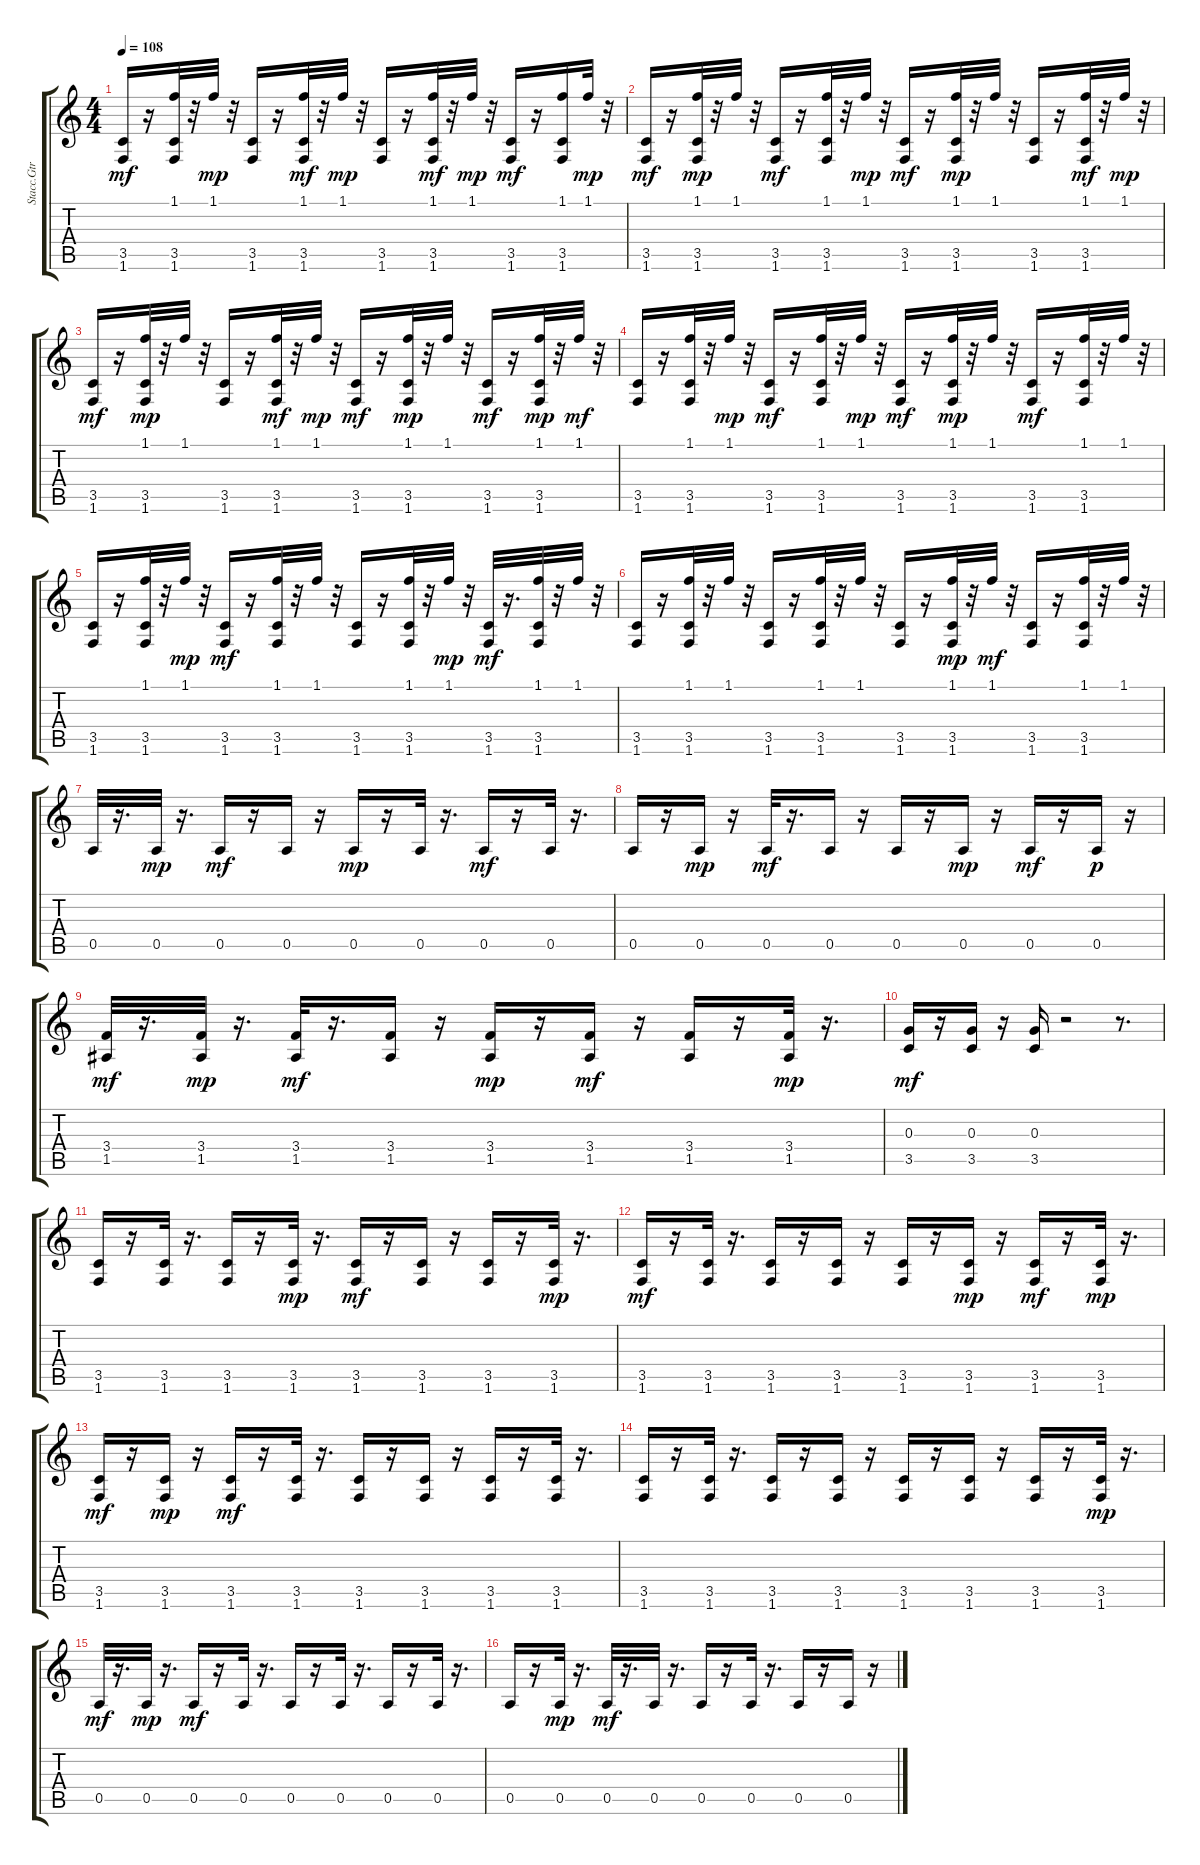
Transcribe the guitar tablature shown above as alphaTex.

\track ("Stacc.Gtr           " "Stacc.Gtr ") {instrument acousticguitarnylon}
\staff {score tabs}
\tuning (E4 B3 G3 D3 A2 E2) {hide}
\ts (4 4)
\tempo 108
\clef g2
\ks c
(3.5 1.6).16{dy mf} r.16 (1.1 3.5 1.6).32 r.32 1.1.32{dy mp} r.32 (3.5 1.6).16 r.16 (1.1 3.5 1.6).32{dy mf} r.32 1.1.32{dy mp} r.32 (3.5 1.6).16 r.16 (1.1 3.5 1.6).32{dy mf} r.32 1.1.32{dy mp} r.32 (3.5 1.6).16{dy mf} r.16 (1.1 3.5 1.6).16 1.1.32{dy mp} r.32 |
(3.5 1.6).16{dy mf} r.16 (1.1 3.5 1.6).32{dy mp} r.32 1.1.32 r.32 (3.5 1.6).16{dy mf} r.16 (1.1 3.5 1.6).32 r.32 1.1.32{dy mp} r.32 (3.5 1.6).16{dy mf} r.16 (1.1 3.5 1.6).32{dy mp} r.32 1.1.32 r.32 (3.5 1.6).16 r.16 (1.1 3.5 1.6).32{dy mf} r.32 1.1.32{dy mp} r.32 |
(3.5 1.6).16{dy mf} r.16 (1.1 3.5 1.6).32{dy mp} r.32 1.1.32 r.32 (3.5 1.6).16 r.16 (1.1 3.5 1.6).32{dy mf} r.32 1.1.32{dy mp} r.32 (3.5 1.6).16{dy mf} r.16 (1.1 3.5 1.6).32{dy mp} r.32 1.1.32 r.32 (3.5 1.6).16{dy mf} r.16 (1.1 3.5 1.6).32{dy mp} r.32 1.1.32{dy mf} r.32 |
(3.5 1.6).16 r.16 (1.1 3.5 1.6).32 r.32 1.1.32{dy mp} r.32 (3.5 1.6).16{dy mf} r.16 (1.1 3.5 1.6).32 r.32 1.1.32{dy mp} r.32 (3.5 1.6).16{dy mf} r.16 (1.1 3.5 1.6).32{dy mp} r.32 1.1.32 r.32 (3.5 1.6).16{dy mf} r.16 (1.1 3.5 1.6).32 r.32 1.1.32 r.32 |
(3.5 1.6).16 r.16 (1.1 3.5 1.6).32 r.32 1.1.32{dy mp} r.32 (3.5 1.6).16{dy mf} r.16 (1.1 3.5 1.6).32 r.32 1.1.32 r.32 (3.5 1.6).16 r.16 (1.1 3.5 1.6).32 r.32 1.1.32{dy mp} r.32 (3.5 1.6).32{dy mf} r.16{d} (1.1 3.5 1.6).32 r.32 1.1.32 r.32 |
(3.5 1.6).16 r.16 (1.1 3.5 1.6).32 r.32 1.1.32 r.32 (3.5 1.6).16 r.16 (1.1 3.5 1.6).32 r.32 1.1.32 r.32 (3.5 1.6).16 r.16 (1.1 3.5 1.6).32{dy mp} r.32 1.1.32{dy mf} r.32 (3.5 1.6).16 r.16 (1.1 3.5 1.6).32 r.32 1.1.32 r.32 |
0.5.32 r.16{d} 0.5.32{dy mp} r.16{d} 0.5.16{dy mf} r.16 0.5.16 r.16 0.5.16{dy mp} r.16 0.5.32 r.16{d} 0.5.16{dy mf} r.16 0.5.32 r.16{d} |
0.5.16 r.16 0.5.16{dy mp} r.16 0.5.32{dy mf} r.16{d} 0.5.16 r.16 0.5.16 r.16 0.5.16{dy mp} r.16 0.5.16{dy mf} r.16 0.5.16{dy p} r.16 |
(3.4 1.5).32{dy mf} r.16{d} (3.4 1.5).32{dy mp} r.16{d} (3.4 1.5).32{dy mf} r.16{d} (3.4 1.5).16 r.16 (3.4 1.5).16{dy mp} r.16 (3.4 1.5).16{dy mf} r.16 (3.4 1.5).16 r.16 (3.4 1.5).32{dy mp} r.16{d} |
(0.3 3.5).16{dy mf} r.16 (0.3 3.5).16 r.16 (0.3 3.5).16 r.2 r.8{d} |
(3.5 1.6).16 r.16 (3.5 1.6).32 r.16{d} (3.5 1.6).16 r.16 (3.5 1.6).32{dy mp} r.16{d} (3.5 1.6).16{dy mf} r.16 (3.5 1.6).16 r.16 (3.5 1.6).16 r.16 (3.5 1.6).32{dy mp} r.16{d} |
(3.5 1.6).16{dy mf} r.16 (3.5 1.6).32 r.16{d} (3.5 1.6).16 r.16 (3.5 1.6).16 r.16 (3.5 1.6).16 r.16 (3.5 1.6).16{dy mp} r.16 (3.5 1.6).16{dy mf} r.16 (3.5 1.6).32{dy mp} r.16{d} |
(3.5 1.6).16{dy mf} r.16 (3.5 1.6).16{dy mp} r.16 (3.5 1.6).16{dy mf} r.16 (3.5 1.6).32 r.16{d} (3.5 1.6).16 r.16 (3.5 1.6).16 r.16 (3.5 1.6).16 r.16 (3.5 1.6).32 r.16{d} |
(3.5 1.6).16 r.16 (3.5 1.6).32 r.16{d} (3.5 1.6).16 r.16 (3.5 1.6).16 r.16 (3.5 1.6).16 r.16 (3.5 1.6).16 r.16 (3.5 1.6).16 r.16 (3.5 1.6).32{dy mp} r.16{d} |
0.5.32{dy mf} r.16{d} 0.5.32{dy mp} r.16{d} 0.5.16{dy mf} r.16 0.5.32 r.16{d} 0.5.16 r.16 0.5.32 r.16{d} 0.5.16 r.16 0.5.32 r.16{d} |
0.5.16 r.16 0.5.32{dy mp} r.16{d} 0.5.32{dy mf} r.16{d} 0.5.32 r.16{d} 0.5.16 r.16 0.5.32 r.16{d} 0.5.16 r.16 0.5.16 r.16
